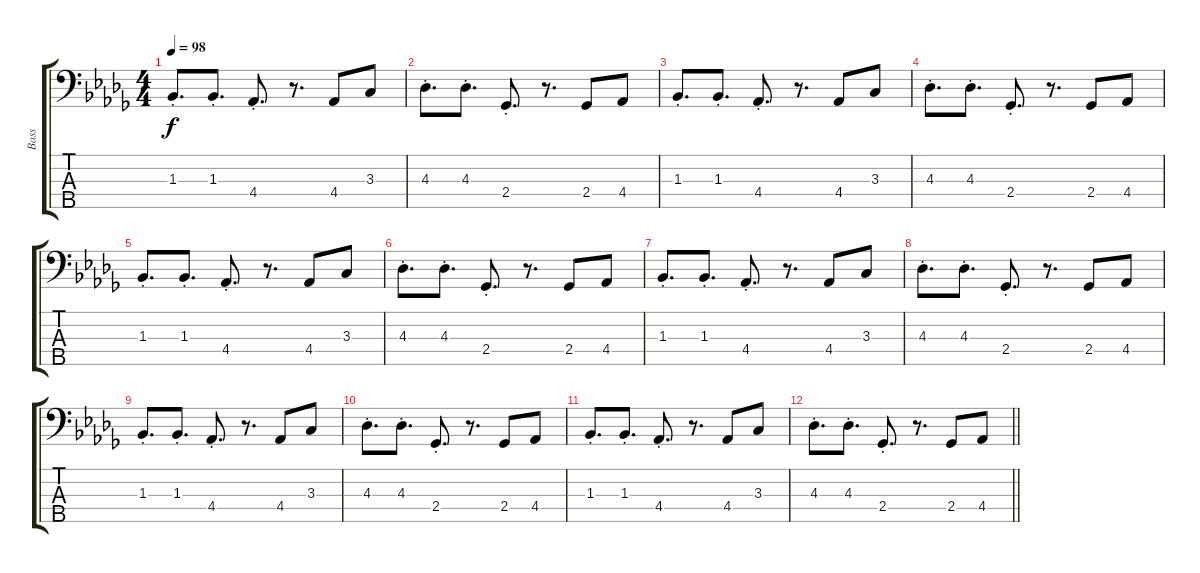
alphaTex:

\track ("Bass" "Bass") {instrument synthbass1}
\staff {score tabs}
\tuning (G2 D2 A1 E1 B0) {hide}
\ts (4 4)
\tempo 98
\clef f4
\ks db
1.3{st}.8{d dy f} 1.3{st}.8{d} 4.4{st}.8{d} r.8{d} 4.4.8 3.3.8 |
4.3{st}.8{d} 4.3{st}.8{d} 2.4{st}.8{d} r.8{d} 2.4.8 4.4.8 |
1.3{st}.8{d} 1.3{st}.8{d} 4.4{st}.8{d} r.8{d} 4.4.8 3.3.8 |
4.3{st}.8{d} 4.3{st}.8{d} 2.4{st}.8{d} r.8{d} 2.4.8 4.4.8 |
1.3{st}.8{d} 1.3{st}.8{d} 4.4{st}.8{d} r.8{d} 4.4.8 3.3.8 |
4.3{st}.8{d} 4.3{st}.8{d} 2.4{st}.8{d} r.8{d} 2.4.8 4.4.8 |
1.3{st}.8{d} 1.3{st}.8{d} 4.4{st}.8{d} r.8{d} 4.4.8 3.3.8 |
4.3{st}.8{d} 4.3{st}.8{d} 2.4{st}.8{d} r.8{d} 2.4.8 4.4.8 |
1.3{st}.8{d} 1.3{st}.8{d} 4.4{st}.8{d} r.8{d} 4.4.8 3.3.8 |
4.3{st}.8{d} 4.3{st}.8{d} 2.4{st}.8{d} r.8{d} 2.4.8 4.4.8 |
1.3{st}.8{d} 1.3{st}.8{d} 4.4{st}.8{d} r.8{d} 4.4.8 3.3.8 |
\barLineRight lightlight
4.3{st}.8{d} 4.3{st}.8{d} 2.4{st}.8{d} r.8{d} 2.4.8 4.4.8
